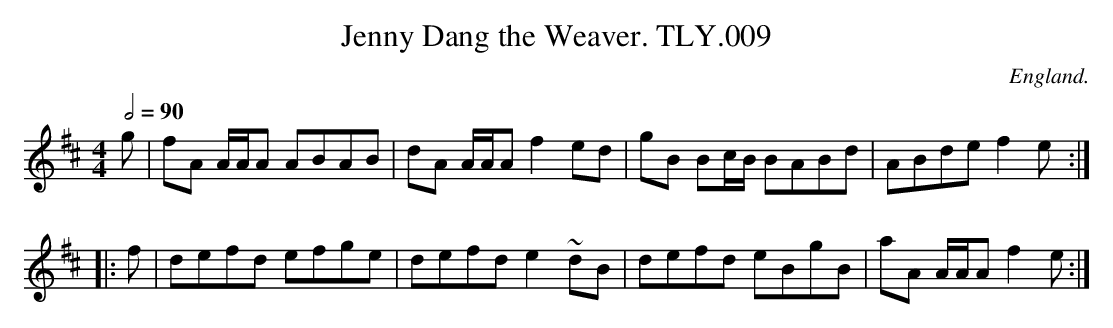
X:1
T:Jenny Dang the Weaver. TLY.009
M:4/4
L:1/8
Q:1/2=90
O:England.
K:D
g|fA A/2/A/A ABAB|dA A/2A/2A f2 ed|gB Bc/2B/2 BABd|ABde f2e:|
|:f|defd efge|defd e2 ~dB|defd eBgB|aA A/2A/2A f2e:|
